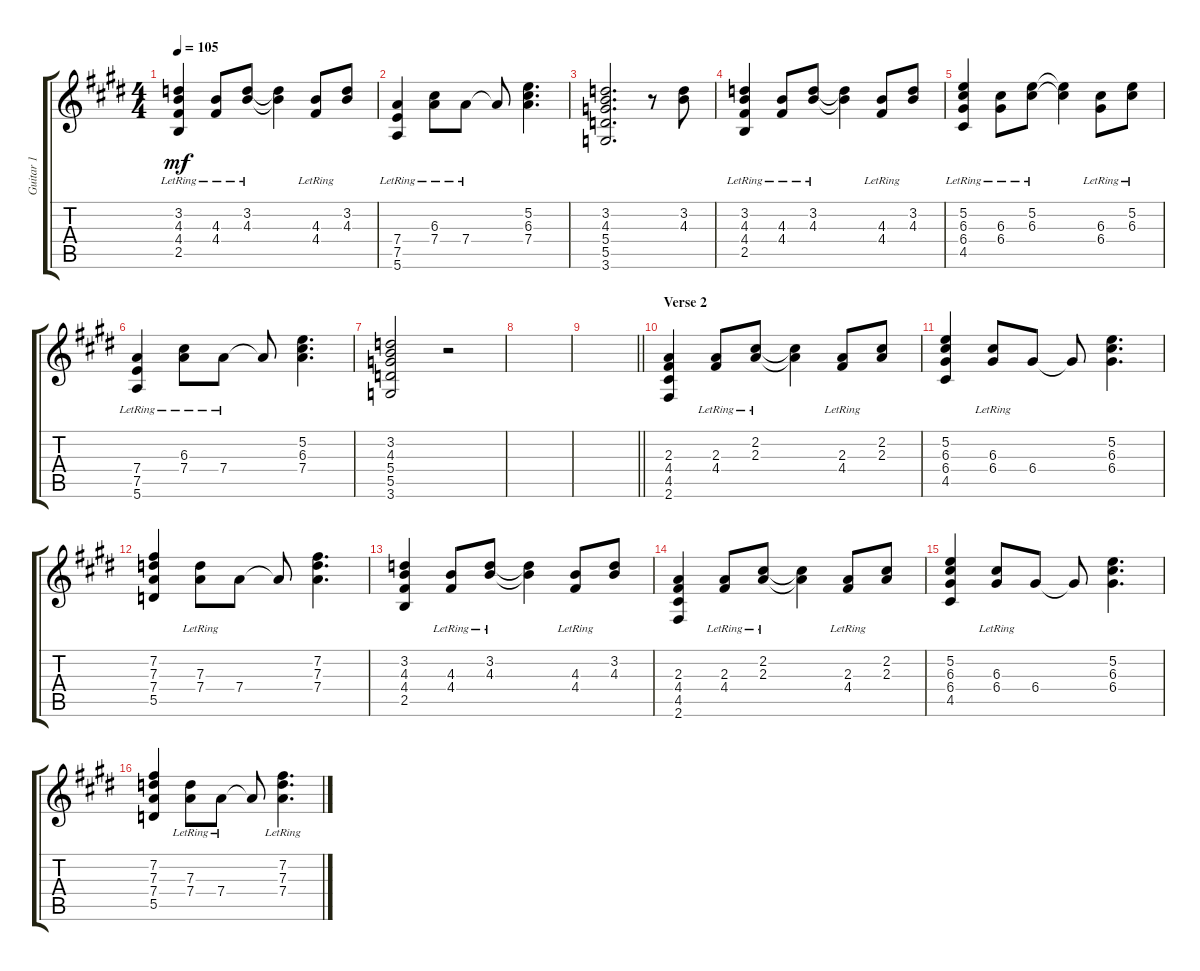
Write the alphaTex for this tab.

\track ("Guitar 1" "Guitar 1") {instrument electricguitarclean}
\staff {score tabs}
\tuning (E4 B3 G3 D3 A2 E2) {hide}
\ts (4 4)
\tempo 105
\clef g2
\ks e
(3.2{lr} 4.3 4.4 2.5{lr}).4{dy mf} (4.3{lr} 4.4{lr}).8 (3.2{lr} 4.3{lr}).8 (3.2{t} 4.3{t}).4 (4.3{lr} 4.4{lr}).8 (3.2 4.3).8 |
(7.4{lr} 7.5{lr} 5.6{lr}).4 (6.3{lr} 7.4{lr}).8 7.4{lr}.8 7.4{t}.8 (5.2 6.3 7.4).4{d} |
(3.2 4.3 5.4 5.5 3.6).2{d} r.8 (3.2 4.3).8 |
(3.2{lr} 4.3{lr} 4.4{lr} 2.5{lr}).4 (4.3{lr} 4.4{lr}).8 (3.2{lr} 4.3{lr}).8 (3.2{t} 4.3{t}).4 (4.3{lr} 4.4{lr}).8 (3.2 4.3).8 |
(5.2{lr} 6.3{lr} 6.4{lr} 4.5{lr}).4 (6.3{lr} 6.4{lr}).8 (5.2{lr} 6.3{lr}).8 (5.2{t} 6.3{t}).4 (6.3{lr} 6.4{lr}).8 (5.2{lr} 6.3{lr}).8 |
(7.4{lr} 7.5{lr} 5.6{lr}).4 (6.3{lr} 7.4{lr}).8 7.4{lr}.8 7.4{t}.8 (5.2 6.3 7.4).4{d} |
(3.2 4.3 5.4 5.5 3.6).2 r.2 |
|
\barLineRight lightlight
|
\section ("" "Verse 2")
(2.3 4.4 4.5 2.6).4 (2.3{lr} 4.4{lr}).8 (2.2{lr} 2.3{lr}).8 (2.2{t} 2.3{t}).4 (2.3{lr} 4.4{lr}).8 (2.2 2.3).8 |
(5.2 6.3 6.4 4.5).4 (6.3{lr} 6.4{lr}).8 6.4.8 6.4{t}.8 (5.2 6.3 6.4).4{d} |
(7.2 7.3 7.4 5.5).4 (7.3{lr} 7.4{lr}).8 7.4.8 7.4{t}.8 (7.2 7.3 7.4).4{d} |
(3.2 4.3 4.4 2.5).4 (4.3{lr} 4.4{lr}).8 (3.2{lr} 4.3{lr}).8 (3.2{t} 4.3{t}).4 (4.3{lr} 4.4{lr}).8 (3.2 4.3).8 |
(2.3 4.4 4.5 2.6).4 (2.3{lr} 4.4{lr}).8 (2.2{lr} 2.3{lr}).8 (2.2{t} 2.3{t}).4 (2.3{lr} 4.4{lr}).8 (2.2 2.3).8 |
(5.2 6.3 6.4 4.5).4 (6.3{lr} 6.4{lr}).8 6.4.8 6.4{t}.8 (5.2 6.3 6.4).4{d} |
(7.2 7.3 7.4 5.5).4 (7.3{lr} 7.4{lr}).8 7.4{lr}.8 7.4{t}.8 (7.2{lr} 7.3{lr} 7.4{lr}).4{d}
